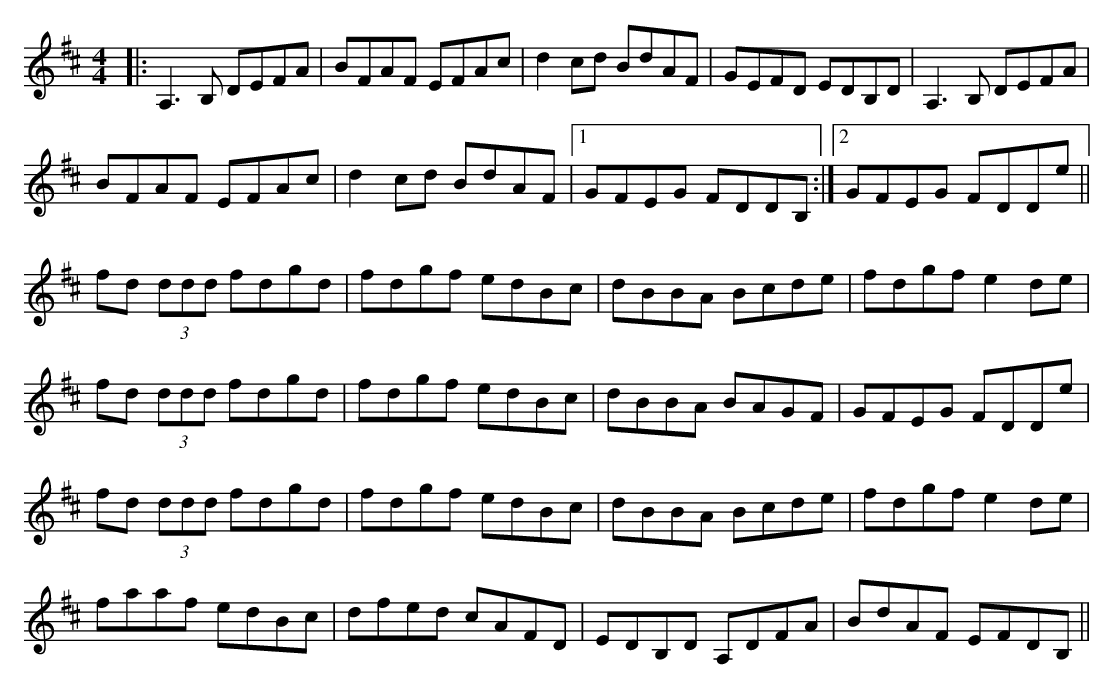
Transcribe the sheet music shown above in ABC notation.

X:1
M:4/4
K:D
|:A,3B, DEFA|BFAF EFAc|d2cd BdAF|GEFD EDB,D|A,3B, DEFA|
BFAF EFAc|d2cd BdAF|1 GFEG FDDB,:|2 GFEG FDDe||
fd (3ddd fdgd|fdgf edBc|dBBA Bcde|fdgf e2de|
fd (3ddd fdgd|fdgf edBc|dBBA BAGF|GFEG FDDe|
fd (3ddd fdgd|fdgf edBc|dBBA Bcde|fdgf e2de|
faaf edBc|dfed cAFD|EDB,D A,DFA|BdAF EFDB,||
